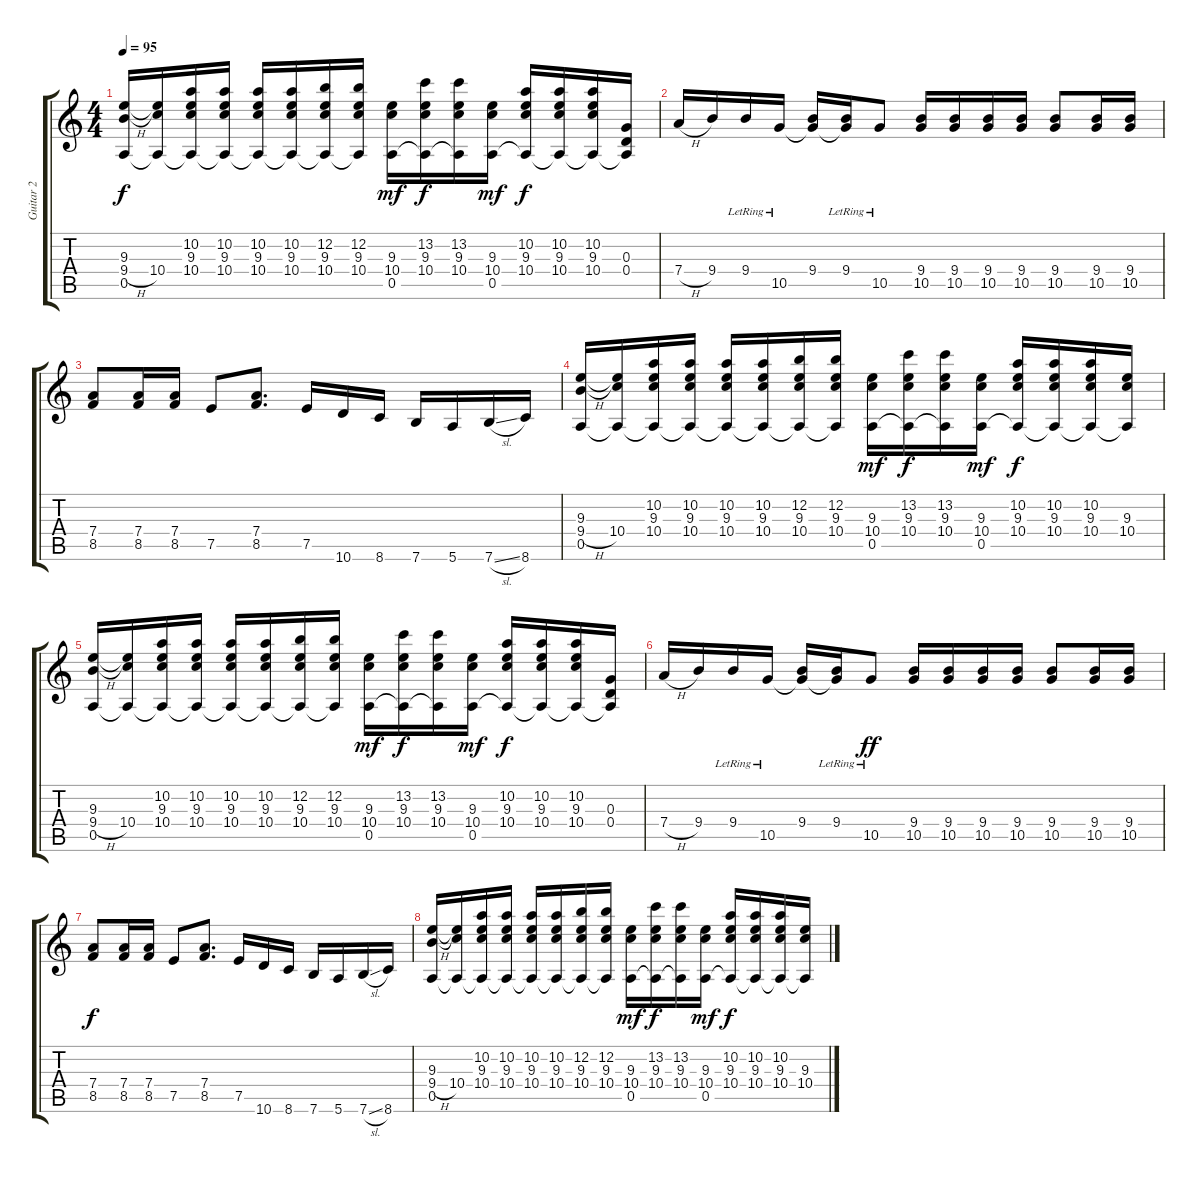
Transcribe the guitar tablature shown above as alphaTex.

\track ("Guitar 2" "Guitar 2") {instrument distortionguitar}
\staff {score tabs}
\tuning (E4 B3 G3 D3 A2 E2) {hide}
\ts (4 4)
\tempo 95
\clef g2
\ks c
(9.3 9.4{h} 0.5).16{dy f} (9.3{t} 10.4 0.5{t}).16 (10.2 9.3 10.4 0.5{t}).16 (10.2 9.3 10.4 0.5{t}).16 (10.2 9.3 10.4 0.5{t}).16 (10.2 9.3 10.4 0.5{t}).16 (12.2 9.3 10.4 0.5{t}).16 (12.2 9.3 10.4 0.5{t}).16 (9.3 10.4 0.5).16{dy mf} (13.2 9.3 10.4 0.5{t}).16{dy f} (13.2 9.3 10.4 0.5{t}).16 (9.3 10.4 0.5).16{dy mf} (10.2 9.3 10.4 0.5{t}).16{dy f} (10.2 9.3 10.4 0.5{t}).16 (10.2 9.3 10.4 0.5{t}).16 (0.3 0.4 0.5{t}).16 |
7.4{h}.16{volume 11} 9.4.16 9.4{lr}.16 10.5{lr}.16 (9.4 10.5{t}).16 (9.4{lr} 10.5{t}).16 10.5{lr}.8 (9.4 10.5).16 (9.4 10.5).16 (9.4 10.5).16 (9.4 10.5).16 (9.4 10.5).8 (9.4 10.5).16 (9.4 10.5).16 |
(7.4 8.5).8 (7.4 8.5).16 (7.4 8.5).16 7.5.8 (7.4 8.5).8{d} 7.5.16 10.6.16 8.6.16 7.6.16 5.6.16 7.6{sl}.16 8.6.16 |
(9.3 9.4{h} 0.5).16{volume 9} (9.3{t} 10.4 0.5{t}).16 (10.2 9.3 10.4 0.5{t}).16 (10.2 9.3 10.4 0.5{t}).16 (10.2 9.3 10.4 0.5{t}).16 (10.2 9.3 10.4 0.5{t}).16 (12.2 9.3 10.4 0.5{t}).16 (12.2 9.3 10.4 0.5{t}).16 (9.3 10.4 0.5).16{dy mf} (13.2 9.3 10.4 0.5{t}).16{dy f} (13.2 9.3 10.4 0.5{t}).16 (9.3 10.4 0.5).16{dy mf} (10.2 9.3 10.4 0.5{t}).16{dy f} (10.2 9.3 10.4 0.5{t}).16 (10.2 9.3 10.4 0.5{t}).16 (9.3 10.4 0.5{t}).16 |
(9.3 9.4{h} 0.5).16 (9.3{t} 10.4 0.5{t}).16 (10.2 9.3 10.4 0.5{t}).16 (10.2 9.3 10.4 0.5{t}).16 (10.2 9.3 10.4 0.5{t}).16 (10.2 9.3 10.4 0.5{t}).16 (12.2 9.3 10.4 0.5{t}).16 (12.2 9.3 10.4 0.5{t}).16 (9.3 10.4 0.5).16{dy mf} (13.2 9.3 10.4 0.5{t}).16{dy f} (13.2 9.3 10.4 0.5{t}).16 (9.3 10.4 0.5).16{dy mf} (10.2 9.3 10.4 0.5{t}).16{dy f} (10.2 9.3 10.4 0.5{t}).16 (10.2 9.3 10.4 0.5{t}).16 (0.3 0.4 0.5{t}).16 |
7.4{h}.16{volume 11} 9.4.16 9.4{lr}.16 10.5{lr}.16 (9.4 10.5{t}).16 (9.4{lr} 10.5{t}).16 10.5{lr}.8{dy ff} (9.4 10.5).16 (9.4 10.5).16 (9.4 10.5).16 (9.4 10.5).16 (9.4 10.5).8 (9.4 10.5).16 (9.4 10.5).16 |
(7.4 8.5).8{dy f} (7.4 8.5).16 (7.4 8.5).16 7.5.8 (7.4 8.5).8{d} 7.5.16 10.6.16 8.6.16 7.6.16 5.6.16 7.6{sl}.16 8.6.16 |
(9.3 9.4{h} 0.5).16{volume 9} (9.3{t} 10.4 0.5{t}).16 (10.2 9.3 10.4 0.5{t}).16 (10.2 9.3 10.4 0.5{t}).16 (10.2 9.3 10.4 0.5{t}).16 (10.2 9.3 10.4 0.5{t}).16 (12.2 9.3 10.4 0.5{t}).16 (12.2 9.3 10.4 0.5{t}).16 (9.3 10.4 0.5).16{dy mf} (13.2 9.3 10.4 0.5{t}).16{dy f} (13.2 9.3 10.4 0.5{t}).16 (9.3 10.4 0.5).16{dy mf} (10.2 9.3 10.4 0.5{t}).16{dy f} (10.2 9.3 10.4 0.5{t}).16 (10.2 9.3 10.4 0.5{t}).16 (9.3 10.4 0.5{t}).16
